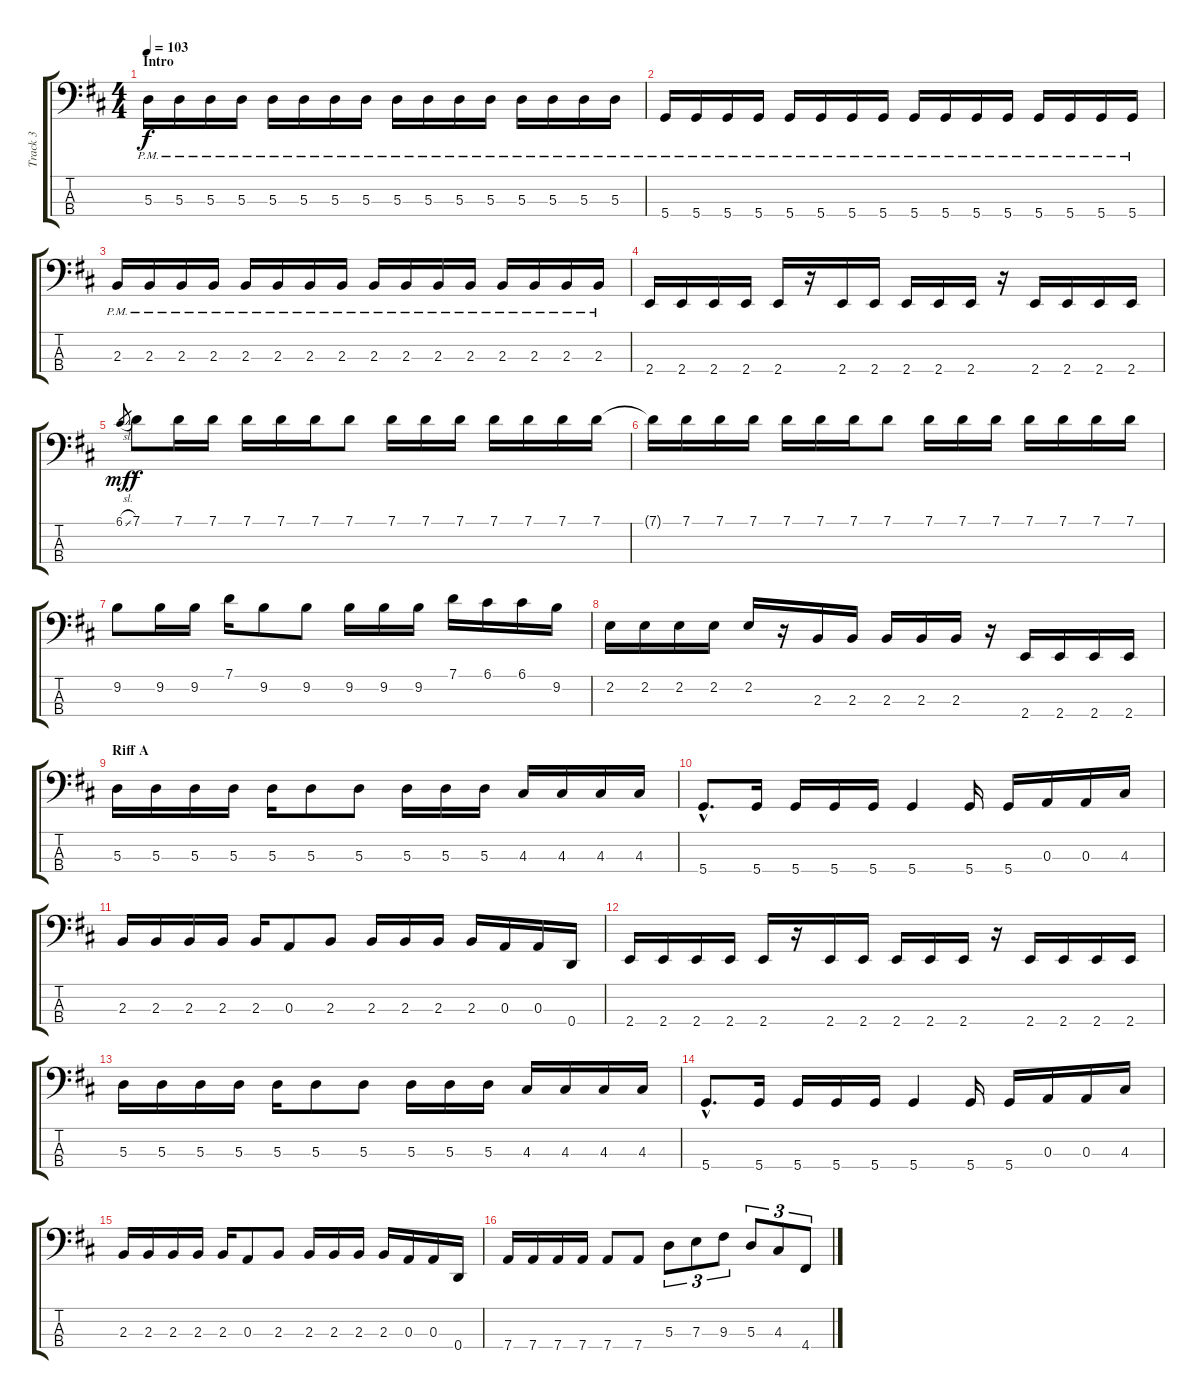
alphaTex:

\track ("Track 3" "Track 3") {instrument electricbasspick}
\staff {score tabs}
\tuning (G2 D2 A1 D1) {hide}
\ts (4 4)
\section ("" "Intro")
\tempo 103
\clef f4
\ks d
5.3{pm}.16{dy f instrument electricbasspick} 5.3{pm}.16 5.3{pm}.16 5.3{pm}.16 5.3{pm}.16 5.3{pm}.16 5.3{pm}.16 5.3{pm}.16 5.3{pm}.16 5.3{pm}.16 5.3{pm}.16 5.3{pm}.16 5.3{pm}.16 5.3{pm}.16 5.3{pm}.16 5.3{pm}.16 |
5.4{pm}.16 5.4{pm}.16 5.4{pm}.16 5.4{pm}.16 5.4{pm}.16 5.4{pm}.16 5.4{pm}.16 5.4{pm}.16 5.4{pm}.16 5.4{pm}.16 5.4{pm}.16 5.4{pm}.16 5.4{pm}.16 5.4{pm}.16 5.4{pm}.16 5.4{pm}.16 |
2.3{pm}.16 2.3{pm}.16 2.3{pm}.16 2.3{pm}.16 2.3{pm}.16 2.3{pm}.16 2.3{pm}.16 2.3{pm}.16 2.3{pm}.16 2.3{pm}.16 2.3{pm}.16 2.3{pm}.16 2.3{pm}.16 2.3{pm}.16 2.3{pm}.16 2.3{pm}.16 |
2.4.16 2.4.16 2.4.16 2.4.16 2.4.16 r.16 2.4.16 2.4.16 2.4.16 2.4.16 2.4.16 r.16 2.4.16 2.4.16 2.4.16 2.4.16 |
6.1{sl}.8{gr dy mf} 7.1.8{dy f} 7.1.16 7.1.16 7.1.16 7.1.16 7.1.16 7.1.8 7.1.16 7.1.16 7.1.16 7.1.16 7.1.16 7.1.16 7.1.16 |
7.1{t}.16 7.1.16 7.1.16 7.1.16 7.1.16 7.1.16 7.1.16 7.1.8 7.1.16 7.1.16 7.1.16 7.1.16 7.1.16 7.1.16 7.1.16 |
9.2.8 9.2.16 9.2.16 7.1.16 9.2.8 9.2.8 9.2.16 9.2.16 9.2.16 7.1.16 6.1.16 6.1.16 9.2.16 |
2.2.16 2.2.16 2.2.16 2.2.16 2.2.16 r.16 2.3.16 2.3.16 2.3.16 2.3.16 2.3.16 r.16 2.4.16 2.4.16 2.4.16 2.4.16 |
\section ("" "Riff A")
5.3.16 5.3.16 5.3.16 5.3.16 5.3.16 5.3.8 5.3.8 5.3.16 5.3.16 5.3.16 4.3.16 4.3.16 4.3.16 4.3.16 |
5.4{hac}.8{d} 5.4.16 5.4.16 5.4.16 5.4.16 5.4.4 5.4.16 5.4.16 0.3.16 0.3.16 4.3.16 |
2.3.16 2.3.16 2.3.16 2.3.16 2.3.16 0.3.8 2.3.8 2.3.16 2.3.16 2.3.16 2.3.16 0.3.16 0.3.16 0.4.16 |
2.4.16 2.4.16 2.4.16 2.4.16 2.4.16 r.16 2.4.16 2.4.16 2.4.16 2.4.16 2.4.16 r.16 2.4.16 2.4.16 2.4.16 2.4.16 |
5.3.16 5.3.16 5.3.16 5.3.16 5.3.16 5.3.8 5.3.8 5.3.16 5.3.16 5.3.16 4.3.16 4.3.16 4.3.16 4.3.16 |
5.4{hac}.8{d} 5.4.16 5.4.16 5.4.16 5.4.16 5.4.4 5.4.16 5.4.16 0.3.16 0.3.16 4.3.16 |
2.3.16 2.3.16 2.3.16 2.3.16 2.3.16 0.3.8 2.3.8 2.3.16 2.3.16 2.3.16 2.3.16 0.3.16 0.3.16 0.4.16 |
7.4.16 7.4.16 7.4.16 7.4.16 7.4.8 7.4.8 5.3.8{tu (3 2)} 7.3.8{tu (3 2)} 9.3.8{tu (3 2)} 5.3.8{tu (3 2)} 4.3.8{tu (3 2)} 4.4.8{tu (3 2)}
